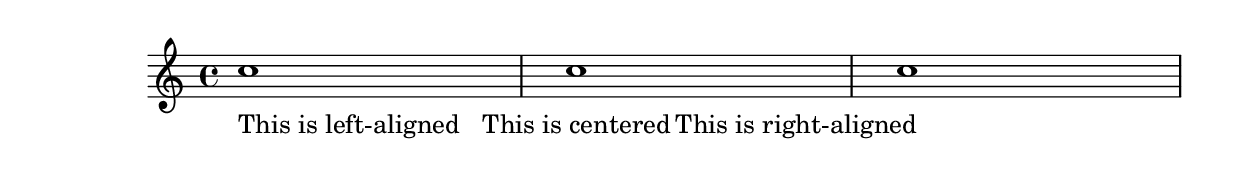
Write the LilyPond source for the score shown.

%% Do not edit this file; it is auto-generated from LSR http://lsr.dsi.unimi.it
%% This file is in the public domain.
\version "2.11.61"

\header {
  lsrtags = "text, vocal-music"

  texidoces = "
La alineación horizontal de la letra se puede ajustar sobreescribiendo
la propiedad @code{self-alignment-X} del objeto @code{LyricText}.
@code{#-1} es izquierda, @code{#0} es centrado y @code{#1} es derecha;
sin embargo, puede usar también @code{#LEFT}, @code{#CENTER} y
@code{#RIGHT}.

"
  doctitlees = "Alineación de la letra"

  texidoc = "
Horizontal alignment for lyrics cam be set by overriding the
@code{self-alignment-X} property of the @code{LyricText} object.
@code{#-1} is left, @code{#0} is center and @code{#1} is right;
however, you can use @code{#LEFT}, @code{#CENTER} and @code{#RIGHT} as
well. 

"
  doctitle = "Lyrics alignment"
} % begin verbatim
\layout { ragged-right = ##f }
\relative c'' {
  c1
  c1
  c1
}
\addlyrics {
  \once \override LyricText #'self-alignment-X = #LEFT
  "This is left-aligned"
  \once \override LyricText #'self-alignment-X = #CENTER
  "This is centered" 
  \once \override LyricText #'self-alignment-X = #1
  "This is right-aligned"
}
